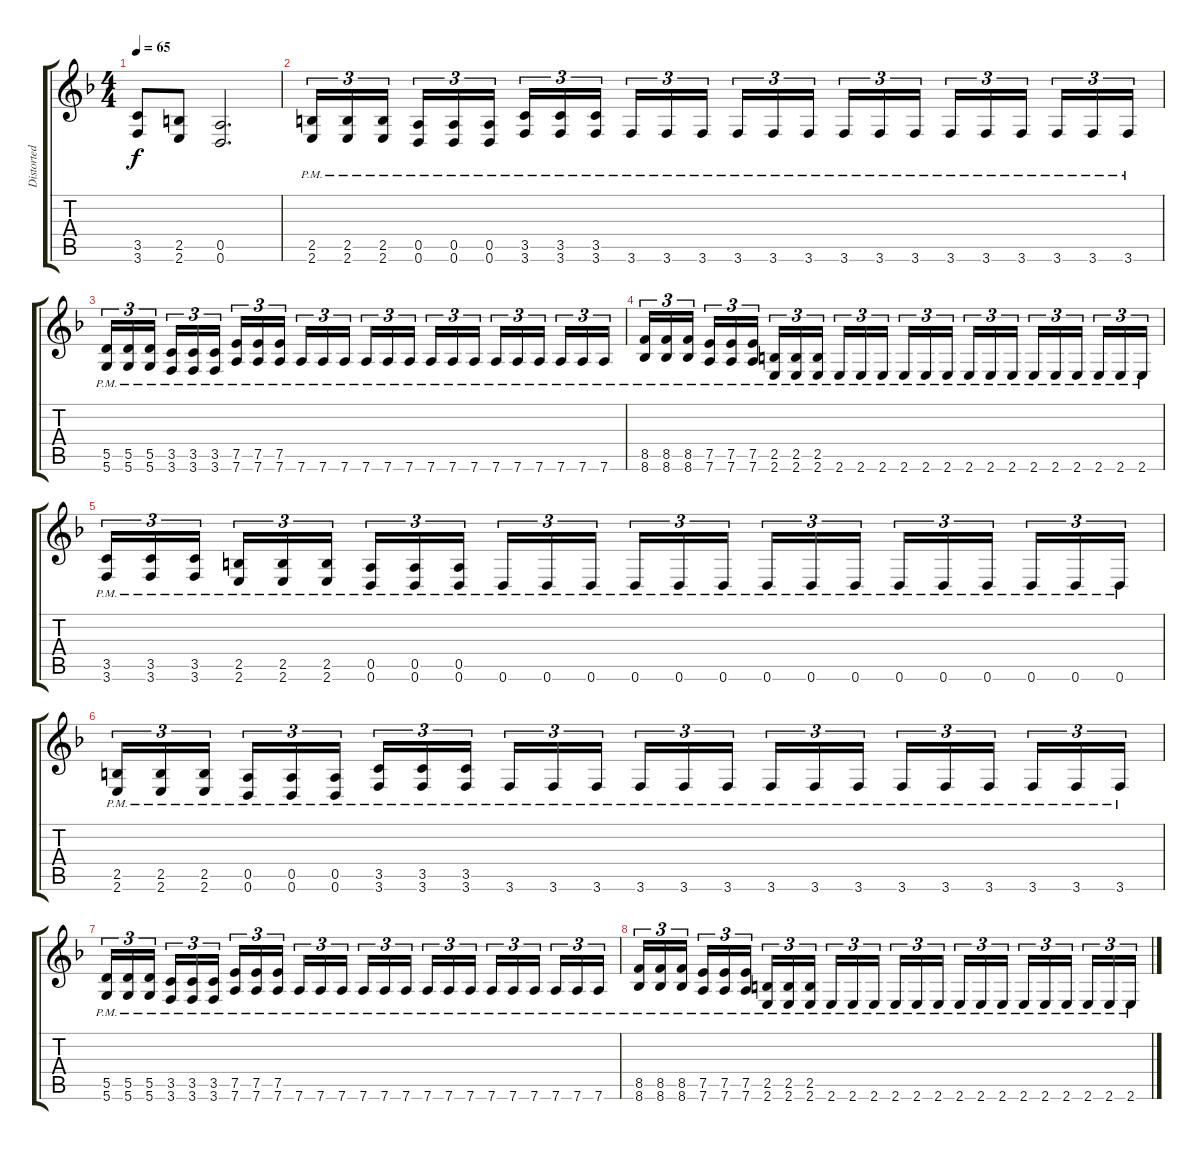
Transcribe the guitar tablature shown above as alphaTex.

\track ("Distorted Guitar 1" "Distorted ") {instrument distortionguitar}
\staff {score tabs}
\tuning (E4 B3 G3 D3 A2 D2) {hide}
\ts (4 4)
\tempo 65
\clef g2
\ks f
(3.5 3.6).8{dy f} (2.5 2.6).8 (0.5 0.6).2{d} |
(2.5{pm} 2.6{pm}).16{tu (3 2)} (2.5{pm} 2.6{pm}).16{tu (3 2)} (2.5{pm} 2.6{pm}).16{tu (3 2) beam splitsecondary} (0.5{pm} 0.6{pm}).16{tu (3 2)} (0.5{pm} 0.6{pm}).16{tu (3 2)} (0.5{pm} 0.6{pm}).16{tu (3 2)} (3.5{pm} 3.6{pm}).16{tu (3 2)} (3.5{pm} 3.6{pm}).16{tu (3 2)} (3.5{pm} 3.6{pm}).16{tu (3 2) beam splitsecondary} 3.6{pm}.16{tu (3 2)} 3.6{pm}.16{tu (3 2)} 3.6{pm}.16{tu (3 2)} 3.6{pm}.16{tu (3 2)} 3.6{pm}.16{tu (3 2)} 3.6{pm}.16{tu (3 2) beam splitsecondary} 3.6{pm}.16{tu (3 2)} 3.6{pm}.16{tu (3 2)} 3.6{pm}.16{tu (3 2)} 3.6{pm}.16{tu (3 2)} 3.6{pm}.16{tu (3 2)} 3.6{pm}.16{tu (3 2) beam splitsecondary} 3.6{pm}.16{tu (3 2)} 3.6{pm}.16{tu (3 2)} 3.6{pm}.16{tu (3 2)} |
(5.5{pm} 5.6{pm}).16{tu (3 2)} (5.5{pm} 5.6{pm}).16{tu (3 2)} (5.5{pm} 5.6{pm}).16{tu (3 2) beam splitsecondary} (3.5{pm} 3.6{pm}).16{tu (3 2)} (3.5{pm} 3.6{pm}).16{tu (3 2)} (3.5{pm} 3.6{pm}).16{tu (3 2)} (7.5{pm} 7.6{pm}).16{tu (3 2)} (7.5{pm} 7.6{pm}).16{tu (3 2)} (7.5{pm} 7.6{pm}).16{tu (3 2) beam splitsecondary} 7.6{pm}.16{tu (3 2)} 7.6{pm}.16{tu (3 2)} 7.6{pm}.16{tu (3 2)} 7.6{pm}.16{tu (3 2)} 7.6{pm}.16{tu (3 2)} 7.6{pm}.16{tu (3 2) beam splitsecondary} 7.6{pm}.16{tu (3 2)} 7.6{pm}.16{tu (3 2)} 7.6{pm}.16{tu (3 2)} 7.6{pm}.16{tu (3 2)} 7.6{pm}.16{tu (3 2)} 7.6{pm}.16{tu (3 2) beam splitsecondary} 7.6{pm}.16{tu (3 2)} 7.6{pm}.16{tu (3 2)} 7.6{pm}.16{tu (3 2)} |
(8.5{pm} 8.6{pm}).16{tu (3 2)} (8.5{pm} 8.6{pm}).16{tu (3 2)} (8.5{pm} 8.6{pm}).16{tu (3 2) beam splitsecondary} (7.5{pm} 7.6{pm}).16{tu (3 2)} (7.5{pm} 7.6{pm}).16{tu (3 2)} (7.5{pm} 7.6{pm}).16{tu (3 2)} (2.5{pm} 2.6{pm}).16{tu (3 2)} (2.5{pm} 2.6{pm}).16{tu (3 2)} (2.5{pm} 2.6{pm}).16{tu (3 2) beam splitsecondary} 2.6{pm}.16{tu (3 2)} 2.6{pm}.16{tu (3 2)} 2.6{pm}.16{tu (3 2)} 2.6{pm}.16{tu (3 2)} 2.6{pm}.16{tu (3 2)} 2.6{pm}.16{tu (3 2) beam splitsecondary} 2.6{pm}.16{tu (3 2)} 2.6{pm}.16{tu (3 2)} 2.6{pm}.16{tu (3 2)} 2.6{pm}.16{tu (3 2)} 2.6{pm}.16{tu (3 2)} 2.6{pm}.16{tu (3 2) beam splitsecondary} 2.6{pm}.16{tu (3 2)} 2.6{pm}.16{tu (3 2)} 2.6{pm}.16{tu (3 2)} |
(3.5{pm} 3.6{pm}).16{tu (3 2)} (3.5{pm} 3.6{pm}).16{tu (3 2)} (3.5{pm} 3.6{pm}).16{tu (3 2) beam splitsecondary} (2.5{pm} 2.6{pm}).16{tu (3 2)} (2.5{pm} 2.6{pm}).16{tu (3 2)} (2.5{pm} 2.6{pm}).16{tu (3 2)} (0.5{pm} 0.6{pm}).16{tu (3 2)} (0.5{pm} 0.6{pm}).16{tu (3 2)} (0.5{pm} 0.6{pm}).16{tu (3 2) beam splitsecondary} 0.6{pm}.16{tu (3 2)} 0.6{pm}.16{tu (3 2)} 0.6{pm}.16{tu (3 2)} 0.6{pm}.16{tu (3 2)} 0.6{pm}.16{tu (3 2)} 0.6{pm}.16{tu (3 2) beam splitsecondary} 0.6{pm}.16{tu (3 2)} 0.6{pm}.16{tu (3 2)} 0.6{pm}.16{tu (3 2)} 0.6{pm}.16{tu (3 2)} 0.6{pm}.16{tu (3 2)} 0.6{pm}.16{tu (3 2) beam splitsecondary} 0.6{pm}.16{tu (3 2)} 0.6{pm}.16{tu (3 2)} 0.6{pm}.16{tu (3 2)} |
(2.5{pm} 2.6{pm}).16{tu (3 2)} (2.5{pm} 2.6{pm}).16{tu (3 2)} (2.5{pm} 2.6{pm}).16{tu (3 2) beam splitsecondary} (0.5{pm} 0.6{pm}).16{tu (3 2)} (0.5{pm} 0.6{pm}).16{tu (3 2)} (0.5{pm} 0.6{pm}).16{tu (3 2)} (3.5{pm} 3.6{pm}).16{tu (3 2)} (3.5{pm} 3.6{pm}).16{tu (3 2)} (3.5{pm} 3.6{pm}).16{tu (3 2) beam splitsecondary} 3.6{pm}.16{tu (3 2)} 3.6{pm}.16{tu (3 2)} 3.6{pm}.16{tu (3 2)} 3.6{pm}.16{tu (3 2)} 3.6{pm}.16{tu (3 2)} 3.6{pm}.16{tu (3 2) beam splitsecondary} 3.6{pm}.16{tu (3 2)} 3.6{pm}.16{tu (3 2)} 3.6{pm}.16{tu (3 2)} 3.6{pm}.16{tu (3 2)} 3.6{pm}.16{tu (3 2)} 3.6{pm}.16{tu (3 2) beam splitsecondary} 3.6{pm}.16{tu (3 2)} 3.6{pm}.16{tu (3 2)} 3.6{pm}.16{tu (3 2)} |
(5.5{pm} 5.6{pm}).16{tu (3 2)} (5.5{pm} 5.6{pm}).16{tu (3 2)} (5.5{pm} 5.6{pm}).16{tu (3 2) beam splitsecondary} (3.5{pm} 3.6{pm}).16{tu (3 2)} (3.5{pm} 3.6{pm}).16{tu (3 2)} (3.5{pm} 3.6{pm}).16{tu (3 2)} (7.5{pm} 7.6{pm}).16{tu (3 2)} (7.5{pm} 7.6{pm}).16{tu (3 2)} (7.5{pm} 7.6{pm}).16{tu (3 2) beam splitsecondary} 7.6{pm}.16{tu (3 2)} 7.6{pm}.16{tu (3 2)} 7.6{pm}.16{tu (3 2)} 7.6{pm}.16{tu (3 2)} 7.6{pm}.16{tu (3 2)} 7.6{pm}.16{tu (3 2) beam splitsecondary} 7.6{pm}.16{tu (3 2)} 7.6{pm}.16{tu (3 2)} 7.6{pm}.16{tu (3 2)} 7.6{pm}.16{tu (3 2)} 7.6{pm}.16{tu (3 2)} 7.6{pm}.16{tu (3 2) beam splitsecondary} 7.6{pm}.16{tu (3 2)} 7.6{pm}.16{tu (3 2)} 7.6{pm}.16{tu (3 2)} |
(8.5{pm} 8.6{pm}).16{tu (3 2)} (8.5{pm} 8.6{pm}).16{tu (3 2)} (8.5{pm} 8.6{pm}).16{tu (3 2) beam splitsecondary} (7.5{pm} 7.6{pm}).16{tu (3 2)} (7.5{pm} 7.6{pm}).16{tu (3 2)} (7.5{pm} 7.6{pm}).16{tu (3 2)} (2.5{pm} 2.6{pm}).16{tu (3 2)} (2.5{pm} 2.6{pm}).16{tu (3 2)} (2.5{pm} 2.6{pm}).16{tu (3 2) beam splitsecondary} 2.6{pm}.16{tu (3 2)} 2.6{pm}.16{tu (3 2)} 2.6{pm}.16{tu (3 2)} 2.6{pm}.16{tu (3 2)} 2.6{pm}.16{tu (3 2)} 2.6{pm}.16{tu (3 2) beam splitsecondary} 2.6{pm}.16{tu (3 2)} 2.6{pm}.16{tu (3 2)} 2.6{pm}.16{tu (3 2)} 2.6{pm}.16{tu (3 2)} 2.6{pm}.16{tu (3 2)} 2.6{pm}.16{tu (3 2) beam splitsecondary} 2.6{pm}.16{tu (3 2)} 2.6{pm}.16{tu (3 2)} 2.6{pm}.16{tu (3 2)}
